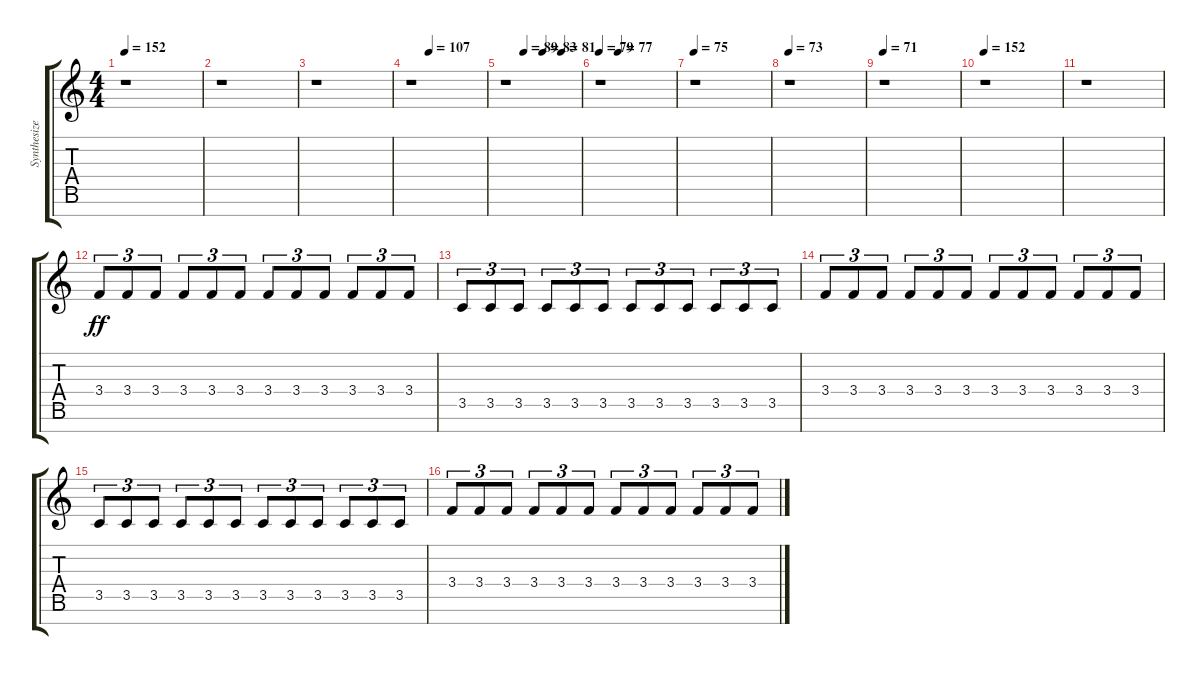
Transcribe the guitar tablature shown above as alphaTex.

\track ("Synthesizer" "Synthesize") {instrument synthbass1}
\staff {score tabs}
\tuning (E4 B3 G3 D3 A2 E2 B1) {hide}
\ts (4 4)
\tempo 152
\clef g2
\ks c
r.1{dy ff instrument synthbass1} |
r.1 |
r.1 |
\tempo (107 0.25)
r.1 |
\tempo (89 0.25)
\tempo (83 0.5)
\tempo (81 0.75)
r.1 |
\tempo 79
\tempo (77 0.25)
r.1 |
\tempo 75
r.1 |
\tempo 73
r.1 |
\tempo 71
r.1 |
\tempo 152
r.1 |
r.1 |
3.4.8{tu (3 2) balance 4 instrument synthbass1} 3.4.8{tu (3 2)} 3.4.8{tu (3 2)} 3.4.8{tu (3 2)} 3.4.8{tu (3 2)} 3.4.8{tu (3 2)} 3.4.8{tu (3 2)} 3.4.8{tu (3 2)} 3.4.8{tu (3 2)} 3.4.8{tu (3 2)} 3.4.8{tu (3 2)} 3.4.8{tu (3 2)} |
3.5.8{tu (3 2) volume 12} 3.5.8{tu (3 2)} 3.5.8{tu (3 2)} 3.5.8{tu (3 2)} 3.5.8{tu (3 2)} 3.5.8{tu (3 2)} 3.5.8{tu (3 2)} 3.5.8{tu (3 2)} 3.5.8{tu (3 2)} 3.5.8{tu (3 2)} 3.5.8{tu (3 2)} 3.5.8{tu (3 2)} |
3.4.8{tu (3 2)} 3.4.8{tu (3 2)} 3.4.8{tu (3 2)} 3.4.8{tu (3 2)} 3.4.8{tu (3 2)} 3.4.8{tu (3 2)} 3.4.8{tu (3 2)} 3.4.8{tu (3 2)} 3.4.8{tu (3 2)} 3.4.8{tu (3 2)} 3.4.8{tu (3 2)} 3.4.8{tu (3 2)} |
3.5.8{tu (3 2)} 3.5.8{tu (3 2)} 3.5.8{tu (3 2)} 3.5.8{tu (3 2)} 3.5.8{tu (3 2)} 3.5.8{tu (3 2)} 3.5.8{tu (3 2)} 3.5.8{tu (3 2)} 3.5.8{tu (3 2)} 3.5.8{tu (3 2)} 3.5.8{tu (3 2)} 3.5.8{tu (3 2)} |
3.4.8{tu (3 2)} 3.4.8{tu (3 2)} 3.4.8{tu (3 2)} 3.4.8{tu (3 2)} 3.4.8{tu (3 2)} 3.4.8{tu (3 2)} 3.4.8{tu (3 2)} 3.4.8{tu (3 2)} 3.4.8{tu (3 2)} 3.4.8{tu (3 2)} 3.4.8{tu (3 2)} 3.4.8{tu (3 2)}
